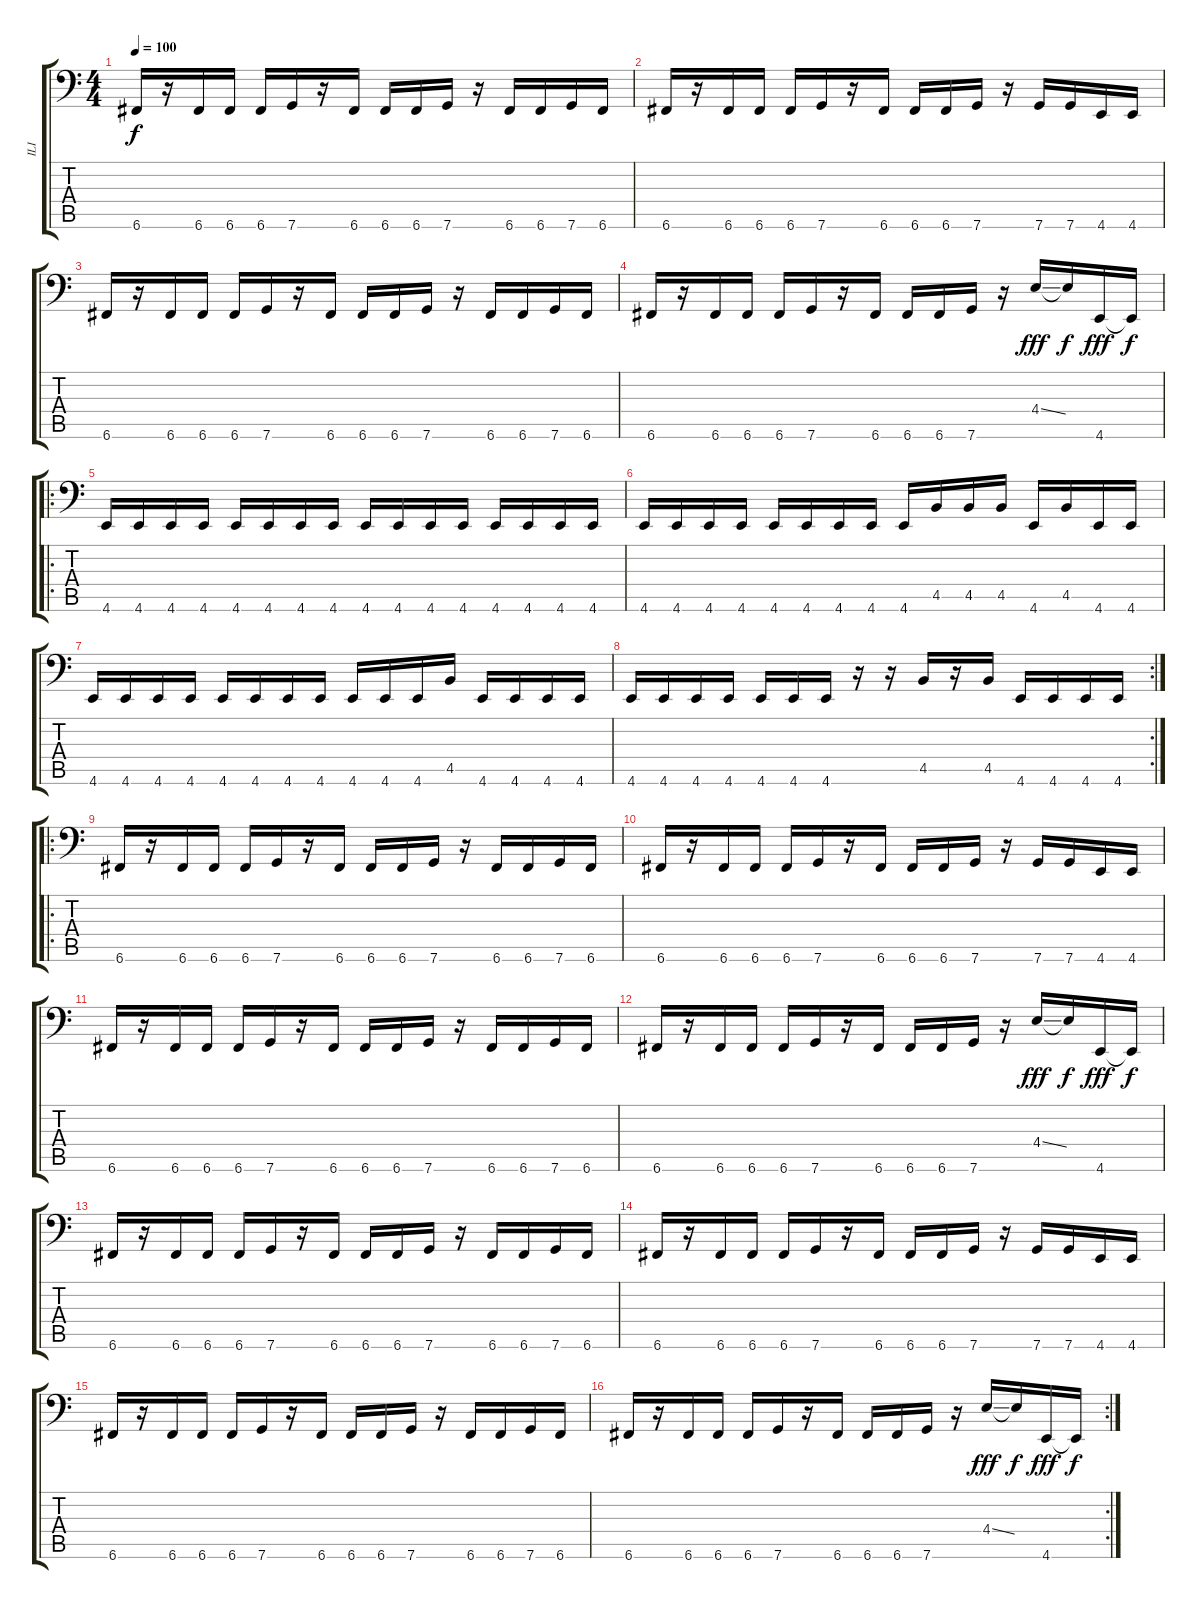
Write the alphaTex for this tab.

\track ("ILI" "ILI") {instrument electricbasspick}
\staff {score tabs}
\tuning (D3 A2 F2 C2 G1 C1) {hide}
\ts (4 4)
\tempo 100
\clef f4
\ks c
6.6.16{dy f} r.16 6.6.16 6.6.16 6.6.16 7.6.16 r.16 6.6.16 6.6.16 6.6.16 7.6.16 r.16 6.6.16 6.6.16 7.6.16 6.6.16 |
6.6.16 r.16 6.6.16 6.6.16 6.6.16 7.6.16 r.16 6.6.16 6.6.16 6.6.16 7.6.16 r.16 7.6.16 7.6.16 4.6.16 4.6.16 |
6.6.16 r.16 6.6.16 6.6.16 6.6.16 7.6.16 r.16 6.6.16 6.6.16 6.6.16 7.6.16 r.16 6.6.16 6.6.16 7.6.16 6.6.16 |
6.6.16 r.16 6.6.16 6.6.16 6.6.16 7.6.16 r.16 6.6.16 6.6.16 6.6.16 7.6.16 r.16 4.4{ss}.16{dy fff} 4.4{t}.16{dy f} 4.6.16{dy fff} 4.6{t}.16{dy f} |
\ro
4.6.16 4.6.16 4.6.16 4.6.16 4.6.16 4.6.16 4.6.16 4.6.16 4.6.16 4.6.16 4.6.16 4.6.16 4.6.16 4.6.16 4.6.16 4.6.16 |
4.6.16 4.6.16 4.6.16 4.6.16 4.6.16 4.6.16 4.6.16 4.6.16 4.6.16 4.5.16 4.5.16 4.5.16 4.6.16 4.5.16 4.6.16 4.6.16 |
4.6.16 4.6.16 4.6.16 4.6.16 4.6.16 4.6.16 4.6.16 4.6.16 4.6.16 4.6.16 4.6.16 4.5.16 4.6.16 4.6.16 4.6.16 4.6.16 |
\rc 2
4.6.16 4.6.16 4.6.16 4.6.16 4.6.16 4.6.16 4.6.16 r.16 r.16 4.5.16 r.16 4.5.16 4.6.16 4.6.16 4.6.16 4.6.16 |
\ro
6.6.16 r.16 6.6.16 6.6.16 6.6.16 7.6.16 r.16 6.6.16 6.6.16 6.6.16 7.6.16 r.16 6.6.16 6.6.16 7.6.16 6.6.16 |
6.6.16 r.16 6.6.16 6.6.16 6.6.16 7.6.16 r.16 6.6.16 6.6.16 6.6.16 7.6.16 r.16 7.6.16 7.6.16 4.6.16 4.6.16 |
6.6.16 r.16 6.6.16 6.6.16 6.6.16 7.6.16 r.16 6.6.16 6.6.16 6.6.16 7.6.16 r.16 6.6.16 6.6.16 7.6.16 6.6.16 |
6.6.16 r.16 6.6.16 6.6.16 6.6.16 7.6.16 r.16 6.6.16 6.6.16 6.6.16 7.6.16 r.16 4.4{ss}.16{dy fff} 4.4{t}.16{dy f} 4.6.16{dy fff} 4.6{t}.16{dy f} |
6.6.16 r.16 6.6.16 6.6.16 6.6.16 7.6.16 r.16 6.6.16 6.6.16 6.6.16 7.6.16 r.16 6.6.16 6.6.16 7.6.16 6.6.16 |
6.6.16 r.16 6.6.16 6.6.16 6.6.16 7.6.16 r.16 6.6.16 6.6.16 6.6.16 7.6.16 r.16 7.6.16 7.6.16 4.6.16 4.6.16 |
6.6.16 r.16 6.6.16 6.6.16 6.6.16 7.6.16 r.16 6.6.16 6.6.16 6.6.16 7.6.16 r.16 6.6.16 6.6.16 7.6.16 6.6.16 |
\rc 2
6.6.16 r.16 6.6.16 6.6.16 6.6.16 7.6.16 r.16 6.6.16 6.6.16 6.6.16 7.6.16 r.16 4.4{ss}.16{dy fff} 4.4{t}.16{dy f} 4.6.16{dy fff} 4.6{t}.16{dy f}
